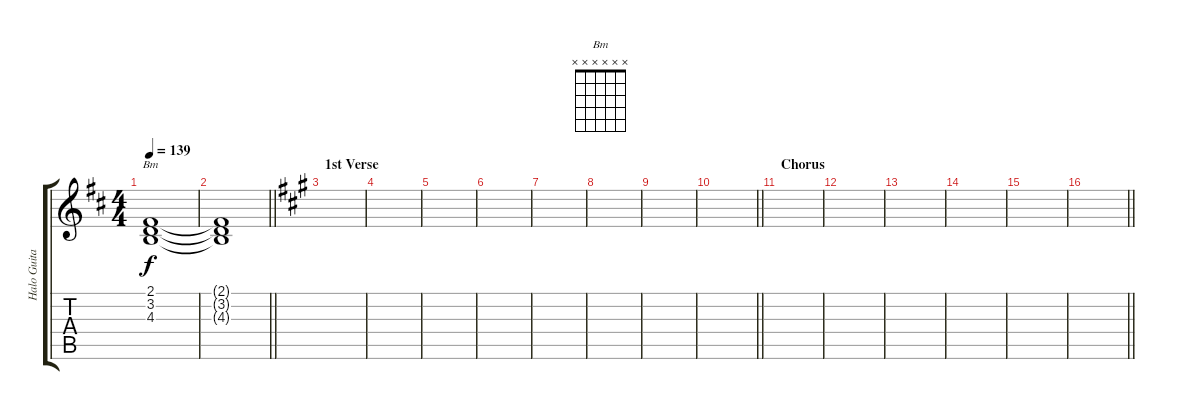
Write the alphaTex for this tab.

\track ("Halo Guitar" "Halo Guita") {instrument pad2warm}
\staff {score tabs}
\tuning (E4 B3 G3 D3 A2 E2) {hide}
\chord ("Bm" x x x x x x)
\ts (4 4)
\tempo 139
\clef g2
\ks d
(2.1 3.2 4.3).1{ch "Bm" dy f} |
\barLineRight lightlight
(2.1{t} 3.2{t} 4.3{t}).1 |
\section ("" "1st Verse")
\ks a
|
|
|
|
|
|
|
\barLineRight lightlight
|
\section ("" "Chorus")
|
|
|
|
|
\barLineRight lightlight
